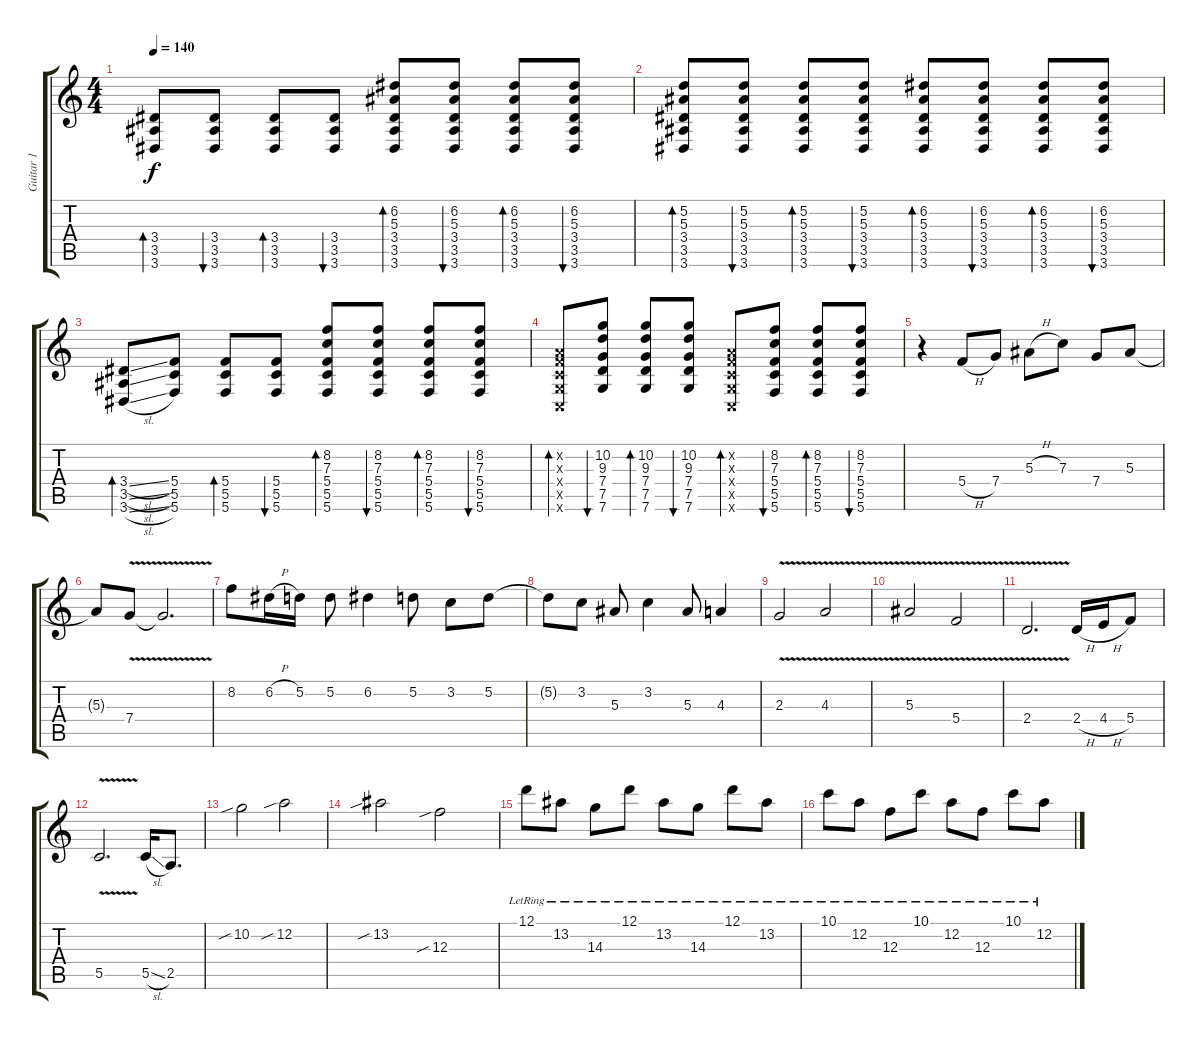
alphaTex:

\track ("Guitar 1" "Guitar 1") {instrument acousticguitarsteel}
\staff {score tabs}
\tuning (D4 A3 F3 C3 G2 C2) {hide}
\ts (4 4)
\tempo 140
\clef g2
\ks c
(3.4 3.5 3.6).8{bd 60 dy f} (3.4 3.5 3.6).8{bu 60} (3.4 3.5 3.6).8{bd 60} (3.4 3.5 3.6).8{bu 60} (6.2 5.3 3.4 3.5 3.6).8{bd 60} (6.2 5.3 3.4 3.5 3.6).8{bu 60} (6.2 5.3 3.4 3.5 3.6).8{bd 60} (6.2 5.3 3.4 3.5 3.6).8{bu 60} |
(5.2 5.3 3.4 3.5 3.6).8{bd 60} (5.2 5.3 3.4 3.5 3.6).8{bu 60} (5.2 5.3 3.4 3.5 3.6).8{bd 60} (5.2 5.3 3.4 3.5 3.6).8{bu 60} (6.2 5.3 3.4 3.5 3.6).8{bd 60} (6.2 5.3 3.4 3.5 3.6).8{bu 60} (6.2 5.3 3.4 3.5 3.6).8{bd 60} (6.2 5.3 3.4 3.5 3.6).8{bu 60} |
(3.4{sl} 3.5{sl} 3.6{sl}).8{bd 60} (5.4 5.5 5.6).8 (5.4 5.5 5.6).8{bd 60} (5.4 5.5 5.6).8{bu 60} (8.2 7.3 5.4 5.5 5.6).8{bd 60} (8.2 7.3 5.4 5.5 5.6).8{bu 60} (8.2 7.3 5.4 5.5 5.6).8{bd 60} (8.2 7.3 5.4 5.5 5.6).8{bu 60} |
(0.2{x} 0.3{x} 0.4{x} 0.5{x} 0.6{x}).8{bd 60} (10.2 9.3 7.4 7.5 7.6).8{bu 60} (10.2 9.3 7.4 7.5 7.6).8{bd 60} (10.2 9.3 7.4 7.5 7.6).8{bu 60} (0.2{x} 0.3{x} 0.4{x} 0.5{x} 0.6{x}).8{bd 60} (8.2 7.3 5.4 5.5 5.6).8{bu 60} (8.2 7.3 5.4 5.5 5.6).8{bd 60} (8.2 7.3 5.4 5.5 5.6).8{bu 60} |
r.4 5.4{h}.8 7.4.8 5.3{h}.8 7.3.8 7.4.8 5.3.8 |
5.3{t}.8 7.4{v}.8 7.4{t}.2{d} |
8.2.8 6.2{h}.16 5.2.16 5.2.8 6.2.4 5.2.8 3.2.8 5.2.8 |
5.2{t}.8 3.2.8 5.3.8 3.2.4 5.3.8 4.3.4 |
2.3{v}.2 4.3{v}.2 |
5.3{v}.2 5.4{v}.2 |
2.4{v}.2{d} 2.4{h}.16 4.4{h}.16 5.4.8 |
5.5{v}.2{d} 5.5{sl}.16 2.5.8{d} |
10.2{sib}.2 12.2{sib}.2 |
13.2{sib}.2 12.3{sib}.2 |
12.1{lr}.8 13.2{lr}.8 14.3{lr}.8 12.1{lr}.8 13.2{lr}.8 14.3{lr}.8 12.1{lr}.8 13.2{lr}.8 |
10.1{lr}.8 12.2{lr}.8 12.3{lr}.8 10.1{lr}.8 12.2{lr}.8 12.3{lr}.8 10.1{lr}.8 12.2{lr}.8
